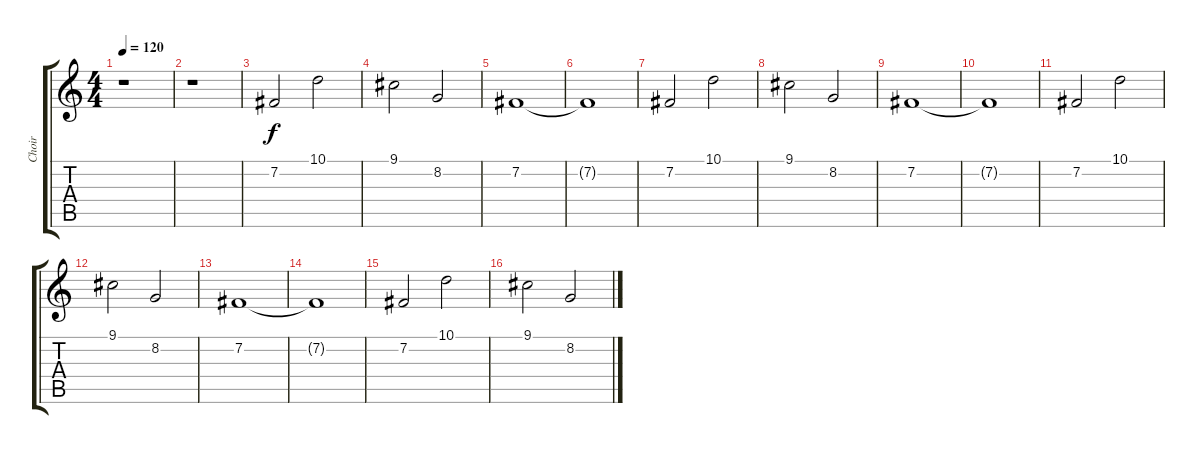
\track ("Choir" "Choir") {instrument choiraahs}
\staff {score tabs}
\tuning (E4 B3 G3 D3 A2 E2) {hide}
\ts (4 4)
\tempo 120
\clef g2
\ks c
r.1{dy f} |
r.1 |
7.2.2 10.1.2 |
9.1.2 8.2.2 |
7.2.1 |
7.2{t}.1 |
7.2.2 10.1.2 |
9.1.2 8.2.2 |
7.2.1 |
7.2{t}.1 |
7.2.2 10.1.2 |
9.1.2 8.2.2 |
7.2.1 |
7.2{t}.1 |
7.2.2 10.1.2 |
9.1.2 8.2.2
